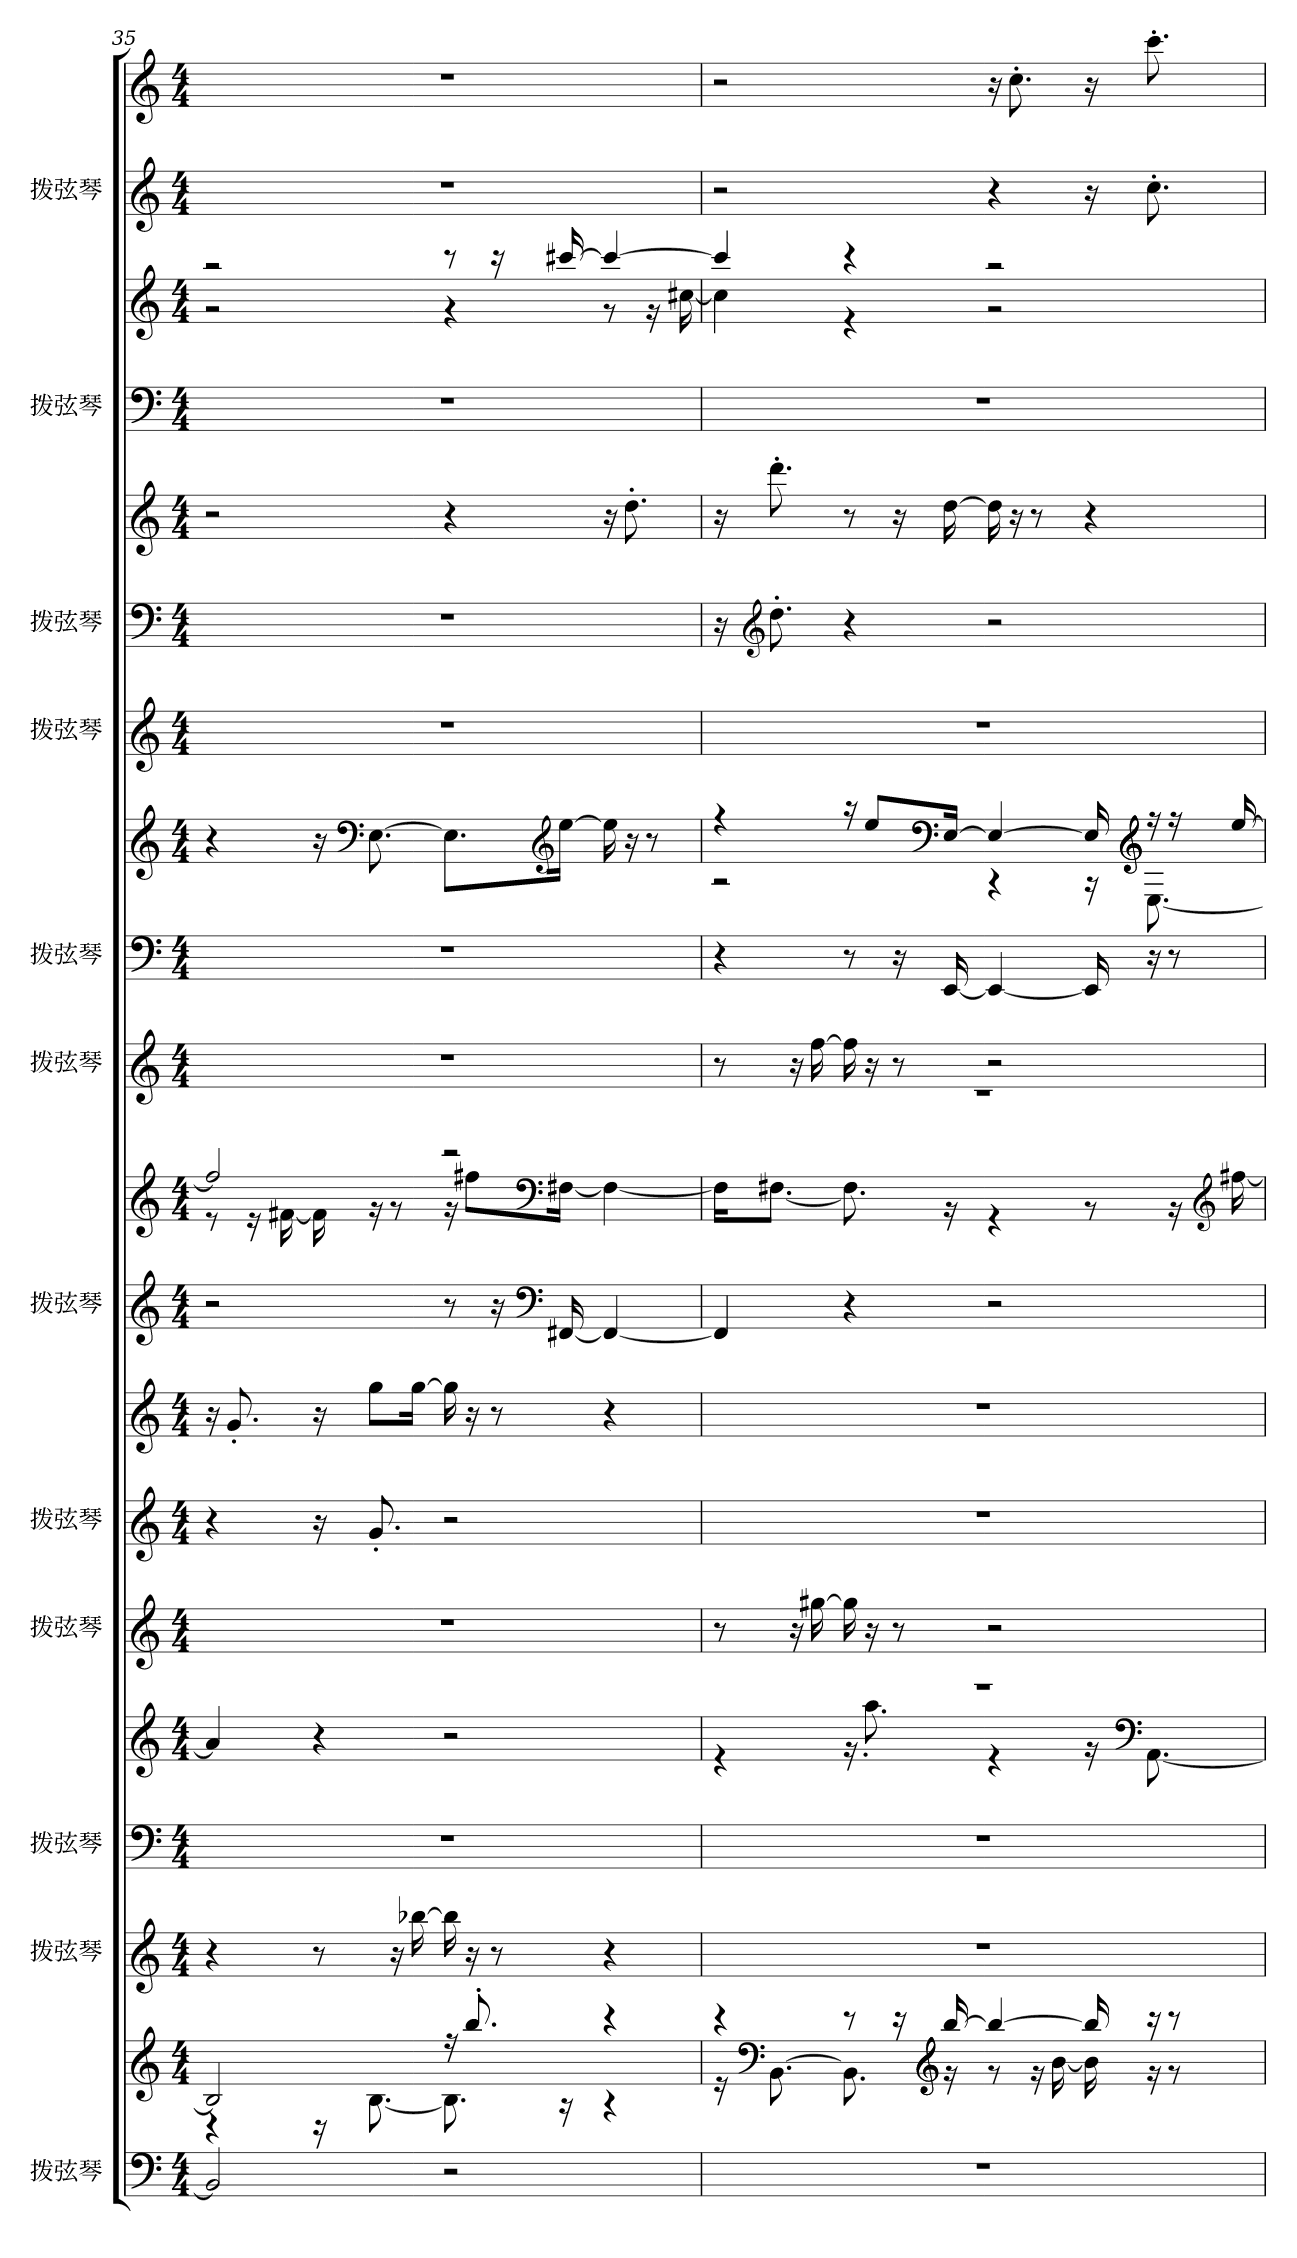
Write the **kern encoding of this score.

**kern	**kern	**kern	**kern	**kern	**kern	**kern	**kern	**kern	**kern	**kern	**kern	**kern	**kern	**kern	**kern	**kern	**kern	**kern	**kern
*part12	*part12	*part11	*part10	*part10	*part9	*part8	*part8	*part7	*part7	*part6	*part5	*part5	*part4	*part3	*part3	*part2	*part2	*part1	*part1
*staff20	*staff19	*staff18	*staff17	*staff16	*staff15	*staff14	*staff13	*staff12	*staff11	*staff10	*staff9	*staff8	*staff7	*staff6	*staff5	*staff4	*staff3	*staff2	*staff1
*I"拨弦琴	*	*I"拨弦琴	*I"拨弦琴	*	*I"拨弦琴	*I"拨弦琴	*	*I"拨弦琴	*	*I"拨弦琴	*I"拨弦琴	*	*I"拨弦琴	*I"拨弦琴	*	*I"拨弦琴	*	*I"拨弦琴	*
!!LO:PB:g=z
*clefF4	*clefG2	*clefG2	*clefF4	*clefG2	*clefG2	*clefG2	*clefG2	*clefG2	*clefG2	*clefG2	*clefF4	*clefG2	*clefG2	*clefF4	*clefG2	*clefF4	*clefG2	*clefG2	*clefG2
*k[]	*k[]	*k[]	*k[]	*k[]	*k[]	*k[]	*k[]	*k[]	*k[]	*k[]	*k[]	*k[]	*k[]	*k[]	*k[]	*k[]	*k[]	*k[]	*k[]
*M4/4	*M4/4	*M4/4	*M4/4	*M4/4	*M4/4	*M4/4	*M4/4	*M4/4	*M4/4	*M4/4	*M4/4	*M4/4	*M4/4	*M4/4	*M4/4	*M4/4	*M4/4	*M4/4	*M4/4
=35	=35	=35	=35	=35	=35	=35	=35	=35	=35	=35	=35	=35	=35	=35	=35	=35	=35	=35	=35
*	*^	*	*	*	*	*	*	*	*^	*	*	*	*	*	*	*	*^	*	*
2BB/]	2B/]	4r	4r	1r	4a/]	1r	4r	16r	2r	2ff#/]	8r	1r	1r	4r	1r	1r	2r	1r	2r	2r	1r	1r
.	.	.	.	.	.	.	.	8.g'/	.	.	.	.	.	.	.	.	.	.	.	.	.	.
.	.	.	.	.	.	.	.	.	.	.	16r	.	.	.	.	.	.	.	.	.	.	.
.	.	.	.	.	.	.	.	.	.	.	[16f#X\	.	.	.	.	.	.	.	.	.	.	.
.	.	16r	8r	.	4r	.	16r	16r	.	.	16f#\]	.	.	16r	.	.	.	.	.	.	.	.
*	*	*	*	*	*	*	*	*	*	*	*	*	*	*clefF4	*	*	*	*	*	*	*	*
.	.	[8.B\	.	.	.	.	8.g'/	8gg\L	.	.	16r	.	.	[8.E\	.	.	.	.	.	.	.	.
.	.	.	16r	.	.	.	.	.	.	.	8r	.	.	.	.	.	.	.	.	.	.	.
.	.	.	[16bb-X\	.	.	.	.	[16gg\Jk	.	.	.	.	.	.	.	.	.	.	.	.	.	.
2r	16r	8.B\]	16bb-\]	.	2r	.	2r	16gg\]	8r	2r	16r	.	.	8.E\L]	.	.	4r	.	8r	4r	.	.
.	8.bb'/	.	16r	.	.	.	.	16r	.	.	8ff#X\L	.	.	.	.	.	.	.	.	.	.	.
.	.	.	8r	.	.	.	.	8r	16r	.	.	.	.	.	.	.	.	.	16r	.	.	.
*	*	*	*	*	*	*	*	*	*clefF4	*clefF4	*	*	*	*clefG2	*	*	*	*	*	*	*	*
.	.	16r	.	.	.	.	.	.	[16FF#X/	.	[16F#X\Jk	.	.	[16ee\Jk	.	.	.	.	[16ccc#X/	.	.	.
.	4r	4r	4r	.	.	.	.	4r	4FF#/_	.	4F#\_	.	.	16ee\]	.	.	16r	.	4ccc#/_	8r	.	.
.	.	.	.	.	.	.	.	.	.	.	.	.	.	16r	.	.	8.dd'\	.	.	.	.	.
.	.	.	.	.	.	.	.	.	.	.	.	.	.	8r	.	.	.	.	.	16r	.	.
.	.	.	.	.	.	.	.	.	.	.	.	.	.	.	.	.	.	.	.	[16cc#X\	.	.
!!LO:PB:g=z
=36	=36	=36	=36	=36	=36	=36	=36	=36	=36	=36	=36	=36	=36	=36	=36	=36	=36	=36	=36	=36	=36	=36
*	*	*	*	*	*^	*	*	*	*	*	*	*	*	*^	*	*	*	*	*	*	*	*
1r	4r	16r	1r	1r	1r	4r	8r	1r	1r	4FF#/]	1r	16F#\KL]	8r	4r	4r	2r	1r	16r	16r	1r	4ccc#/]	4cc#\]	2r	2r
*	*clefF4	*	*	*	*	*	*	*	*	*	*	*	*	*	*	*	*	*clefG2	*	*	*	*	*	*
.	.	[8.BB\	.	.	.	.	.	.	.	.	.	[8.F#X\J	.	.	.	.	.	8.dd'\	8.ddd'\	.	.	.	.	.
.	.	.	.	.	.	.	16r	.	.	.	.	.	16r	.	.	.	.	.	.	.	.	.	.	.
.	.	.	.	.	.	.	[16gg#X\	.	.	.	.	.	[16ff\	.	.	.	.	.	.	.	.	.	.	.
.	8r	8.BB\]	.	.	.	16r	16gg#\]	.	.	4r	.	8.F#\]	16ff\]	8r	16r	.	.	4r	8r	.	4r	4r	.	.
.	.	.	.	.	.	8.aa'\	16r	.	.	.	.	.	16r	.	8ee/L	.	.	.	.	.	.	.	.	.
.	16r	.	.	.	.	.	8r	.	.	.	.	.	8r	16r	.	.	.	.	16r	.	.	.	.	.
*	*clefG2	*	*	*	*	*	*	*	*	*	*	*	*	*	*clefF4	*	*	*	*	*	*	*	*	*
.	[16bb/	16r	.	.	.	.	.	.	.	.	.	16r	.	[16EE/	[16E/Jk	.	.	.	[16dd\	.	.	.	.	.
.	4bb/_	8r	.	.	.	4r	2r	.	.	2r	.	4r	2r	4EE/_	4E/_	4r	.	2r	16dd\]	.	2r	2r	4r	16r
.	.	.	.	.	.	.	.	.	.	.	.	.	.	.	.	.	.	.	16r	.	.	.	.	8.cc'\
.	.	16r	.	.	.	.	.	.	.	.	.	.	.	.	.	.	.	.	8r	.	.	.	.	.
.	.	[16b\	.	.	.	.	.	.	.	.	.	.	.	.	.	.	.	.	.	.	.	.	.	.
.	16bb/]	16b\]	.	.	.	16r	.	.	.	.	.	8r	.	16EE/]	16E/]	16r	.	.	4r	.	.	.	16r	16r
*	*	*	*	*	*clefF4	*	*	*	*	*	*	*	*	*	*clefG2	*	*	*	*	*	*	*	*	*
.	16r	16r	.	.	.	[8.AA\	.	.	.	.	.	.	.	16r	16r	[8.E\	.	.	.	.	.	.	8.cc'\	8.ccc'\
.	8r	8r	.	.	.	.	.	.	.	.	.	16r	.	8r	16r	.	.	.	.	.	.	.	.	.
*	*	*	*	*	*	*	*	*	*	*	*clefG2	*	*	*	*	*	*	*	*	*	*	*	*	*
.	.	.	.	.	.	.	.	.	.	.	.	[16ff#X\	.	.	[16ee/	.	.	.	.	.	.	.	.	.
*	*v	*v	*	*	*v	*v	*	*	*	*	*v	*v	*	*	*v	*v	*	*	*	*	*v	*v	*	*
=	=	=	=	=	=	=	=	=	=	=	=	=	=	=	=	=	=	=	=
*-	*-	*-	*-	*-	*-	*-	*-	*-	*-	*-	*-	*-	*-	*-	*-	*-	*-	*-	*-
